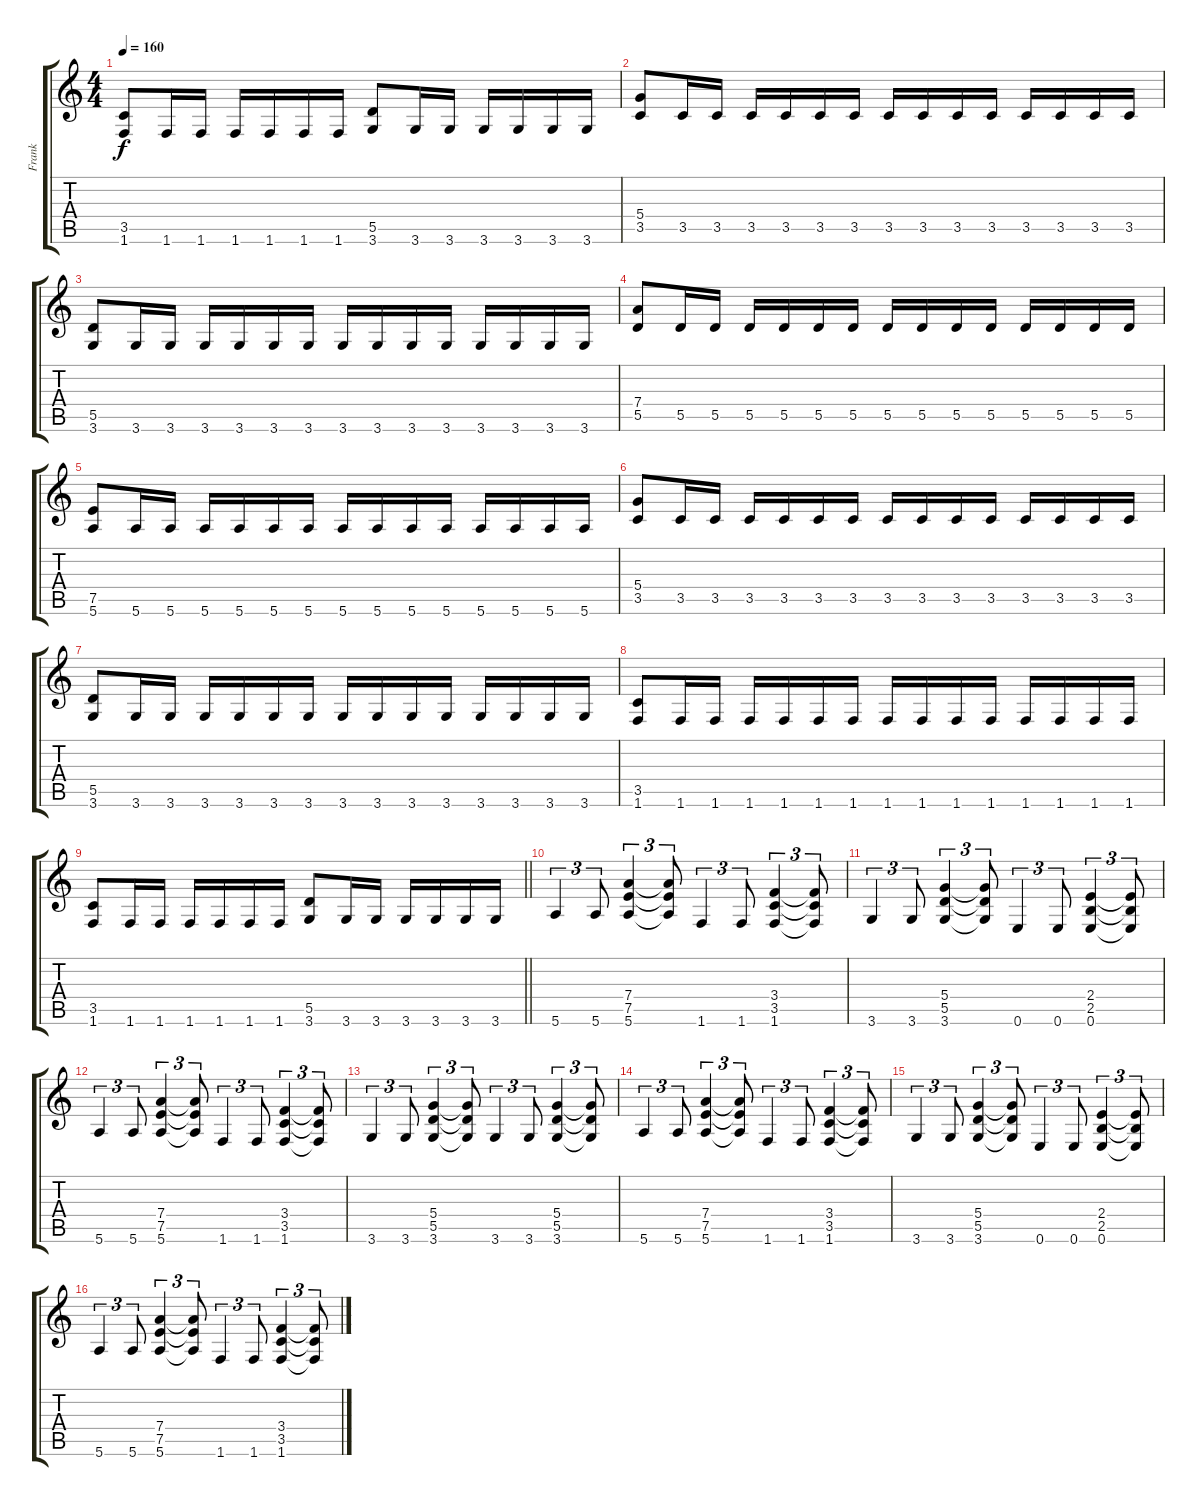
\track ("Frank" "Frank") {instrument distortionguitar}
\staff {score tabs}
\tuning (E4 B3 G3 D3 A2 E2) {hide}
\ts (4 4)
\tempo 160
\clef g2
\ks c
(3.5 1.6).8{dy f} 1.6.16 1.6.16 1.6.16 1.6.16 1.6.16 1.6.16 (5.5 3.6).8 3.6.16 3.6.16 3.6.16 3.6.16 3.6.16 3.6.16 |
(5.4 3.5).8 3.5.16 3.5.16 3.5.16 3.5.16 3.5.16 3.5.16 3.5.16 3.5.16 3.5.16 3.5.16 3.5.16 3.5.16 3.5.16 3.5.16 |
(5.5 3.6).8 3.6.16 3.6.16 3.6.16 3.6.16 3.6.16 3.6.16 3.6.16 3.6.16 3.6.16 3.6.16 3.6.16 3.6.16 3.6.16 3.6.16 |
(7.4 5.5).8 5.5.16 5.5.16 5.5.16 5.5.16 5.5.16 5.5.16 5.5.16 5.5.16 5.5.16 5.5.16 5.5.16 5.5.16 5.5.16 5.5.16 |
(7.5 5.6).8 5.6.16 5.6.16 5.6.16 5.6.16 5.6.16 5.6.16 5.6.16 5.6.16 5.6.16 5.6.16 5.6.16 5.6.16 5.6.16 5.6.16 |
(5.4 3.5).8 3.5.16 3.5.16 3.5.16 3.5.16 3.5.16 3.5.16 3.5.16 3.5.16 3.5.16 3.5.16 3.5.16 3.5.16 3.5.16 3.5.16 |
(5.5 3.6).8 3.6.16 3.6.16 3.6.16 3.6.16 3.6.16 3.6.16 3.6.16 3.6.16 3.6.16 3.6.16 3.6.16 3.6.16 3.6.16 3.6.16 |
(3.5 1.6).8 1.6.16 1.6.16 1.6.16 1.6.16 1.6.16 1.6.16 1.6.16 1.6.16 1.6.16 1.6.16 1.6.16 1.6.16 1.6.16 1.6.16 |
\barLineRight lightlight
(3.5 1.6).8 1.6.16 1.6.16 1.6.16 1.6.16 1.6.16 1.6.16 (5.5 3.6).8 3.6.16 3.6.16 3.6.16 3.6.16 3.6.16 3.6.16 |
5.6.4{tu (3 2)} 5.6.8{tu (3 2)} (7.4 7.5 5.6).4{tu (3 2)} (7.4{t} 7.5{t} 5.6{t}).8{tu (3 2)} 1.6.4{tu (3 2)} 1.6.8{tu (3 2)} (3.4 3.5 1.6).4{tu (3 2)} (3.4{t} 3.5{t} 1.6{t}).8{tu (3 2)} |
3.6.4{tu (3 2)} 3.6.8{tu (3 2)} (5.4 5.5 3.6).4{tu (3 2)} (5.4{t} 5.5{t} 3.6{t}).8{tu (3 2)} 0.6.4{tu (3 2)} 0.6.8{tu (3 2)} (2.4 2.5 0.6).4{tu (3 2)} (2.4{t} 2.5{t} 0.6{t}).8{tu (3 2)} |
5.6.4{tu (3 2)} 5.6.8{tu (3 2)} (7.4 7.5 5.6).4{tu (3 2)} (7.4{t} 7.5{t} 5.6{t}).8{tu (3 2)} 1.6.4{tu (3 2)} 1.6.8{tu (3 2)} (3.4 3.5 1.6).4{tu (3 2)} (3.4{t} 3.5{t} 1.6{t}).8{tu (3 2)} |
3.6.4{tu (3 2)} 3.6.8{tu (3 2)} (5.4 5.5 3.6).4{tu (3 2)} (5.4{t} 5.5{t} 3.6{t}).8{tu (3 2)} 3.6.4{tu (3 2)} 3.6.8{tu (3 2)} (5.4 5.5 3.6).4{tu (3 2)} (5.4{t} 5.5{t} 3.6{t}).8{tu (3 2)} |
5.6.4{tu (3 2)} 5.6.8{tu (3 2)} (7.4 7.5 5.6).4{tu (3 2)} (7.4{t} 7.5{t} 5.6{t}).8{tu (3 2)} 1.6.4{tu (3 2)} 1.6.8{tu (3 2)} (3.4 3.5 1.6).4{tu (3 2)} (3.4{t} 3.5{t} 1.6{t}).8{tu (3 2)} |
3.6.4{tu (3 2)} 3.6.8{tu (3 2)} (5.4 5.5 3.6).4{tu (3 2)} (5.4{t} 5.5{t} 3.6{t}).8{tu (3 2)} 0.6.4{tu (3 2)} 0.6.8{tu (3 2)} (2.4 2.5 0.6).4{tu (3 2)} (2.4{t} 2.5{t} 0.6{t}).8{tu (3 2)} |
5.6.4{tu (3 2)} 5.6.8{tu (3 2)} (7.4 7.5 5.6).4{tu (3 2)} (7.4{t} 7.5{t} 5.6{t}).8{tu (3 2)} 1.6.4{tu (3 2)} 1.6.8{tu (3 2)} (3.4 3.5 1.6).4{tu (3 2)} (3.4{t} 3.5{t} 1.6{t}).8{tu (3 2)}
